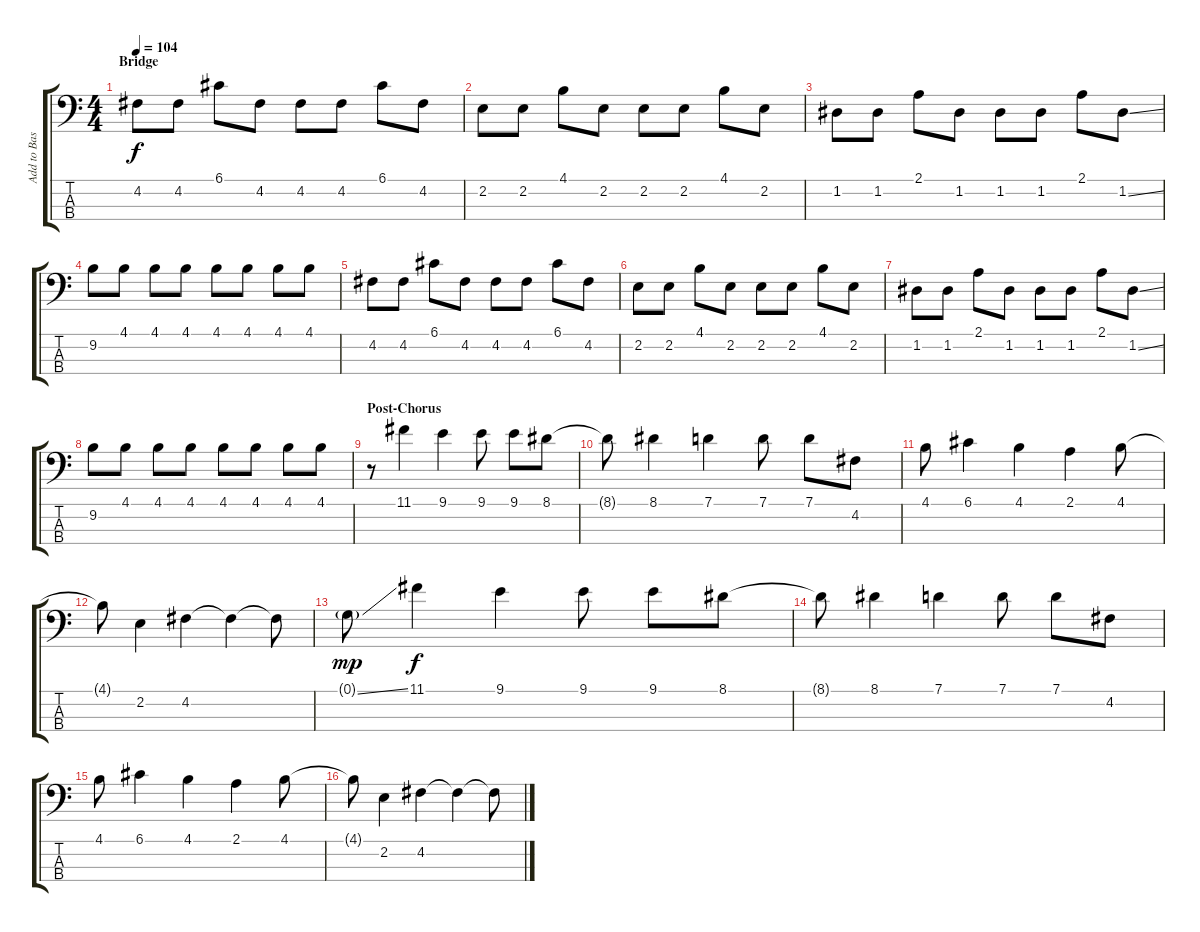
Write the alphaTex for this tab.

\track ("Add to Bass Overdrive Effect" "Add to Bas") {instrument overdrivenguitar}
\staff {score tabs}
\tuning (G2 D2 A1 E1) {hide}
\ts (4 4)
\section ("" "Bridge")
\tempo 104
\clef f4
\ks c
4.2.8{dy f} 4.2.8 6.1.8 4.2.8 4.2.8 4.2.8 6.1.8 4.2.8 |
2.2.8 2.2.8 4.1.8 2.2.8 2.2.8 2.2.8 4.1.8 2.2.8 |
1.2.8 1.2.8 2.1.8 1.2.8 1.2.8 1.2.8 2.1.8 1.2{ss}.8 |
9.2.8 4.1.8 4.1.8 4.1.8 4.1.8 4.1.8 4.1.8 4.1.8 |
4.2.8 4.2.8 6.1.8 4.2.8 4.2.8 4.2.8 6.1.8 4.2.8 |
2.2.8 2.2.8 4.1.8 2.2.8 2.2.8 2.2.8 4.1.8 2.2.8 |
1.2.8 1.2.8 2.1.8 1.2.8 1.2.8 1.2.8 2.1.8 1.2{ss}.8 |
9.2.8 4.1.8 4.1.8 4.1.8 4.1.8 4.1.8 4.1.8 4.1.8 |
\section ("" "Post-Chorus")
r.8 11.1.4 9.1.4 9.1.8 9.1.8 8.1.8 |
8.1{t}.8 8.1.4 7.1.4 7.1.8 7.1.8 4.2.8 |
4.1.8 6.1.4 4.1.4 2.1.4 4.1.8 |
4.1{t}.8 2.2.4 4.2.4 4.2{t}.4 4.2{t}.8 |
0.1{ss g}.8{dy mp} 11.1.4{dy f} 9.1.4 9.1.8 9.1.8 8.1.8 |
8.1{t}.8 8.1.4 7.1.4 7.1.8 7.1.8 4.2.8 |
4.1.8 6.1.4 4.1.4 2.1.4 4.1.8 |
4.1{t}.8 2.2.4 4.2.4 4.2{t}.4 4.2{t}.8
